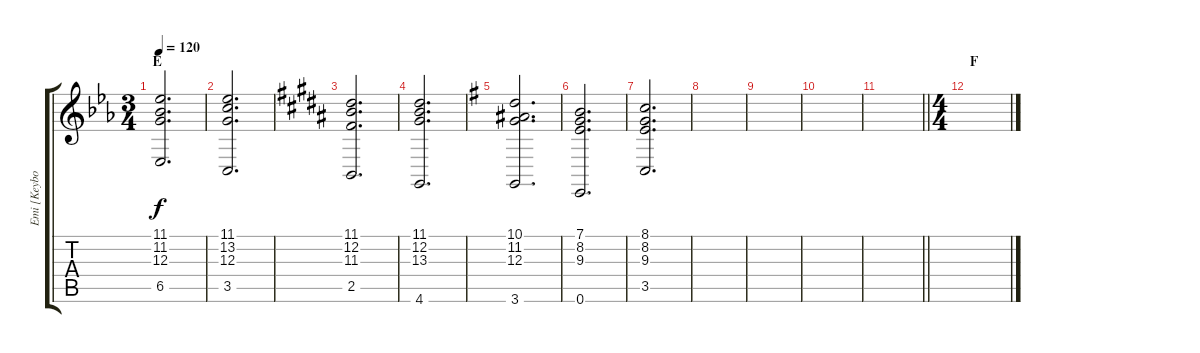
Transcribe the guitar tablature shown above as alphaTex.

\track ("Emi [Keyboard I]" "Emi [Keybo") {instrument electricpiano1}
\staff {score tabs}
\tuning (E4 B3 G3 D3 A2 E2) {hide}
\ts (3 4)
\section ("" "E")
\tempo 120
\clef g2
\ks eb
(11.1 11.2 12.3 6.5).2{d dy f} |
(11.1 13.2 12.3 3.5).2{d} |
\ks b
(11.1 12.2 11.3 2.5).2{d} |
(11.1 12.2 13.3 4.6).2{d} |
\ks g
(10.1 11.2 12.3 3.6).2{d} |
(7.1 8.2 9.3 0.6).2{d} |
(8.1 8.2 9.3 3.5).2{d} |
|
|
|
\barLineRight lightlight
|
\ts (4 4)
\section ("" "F")
